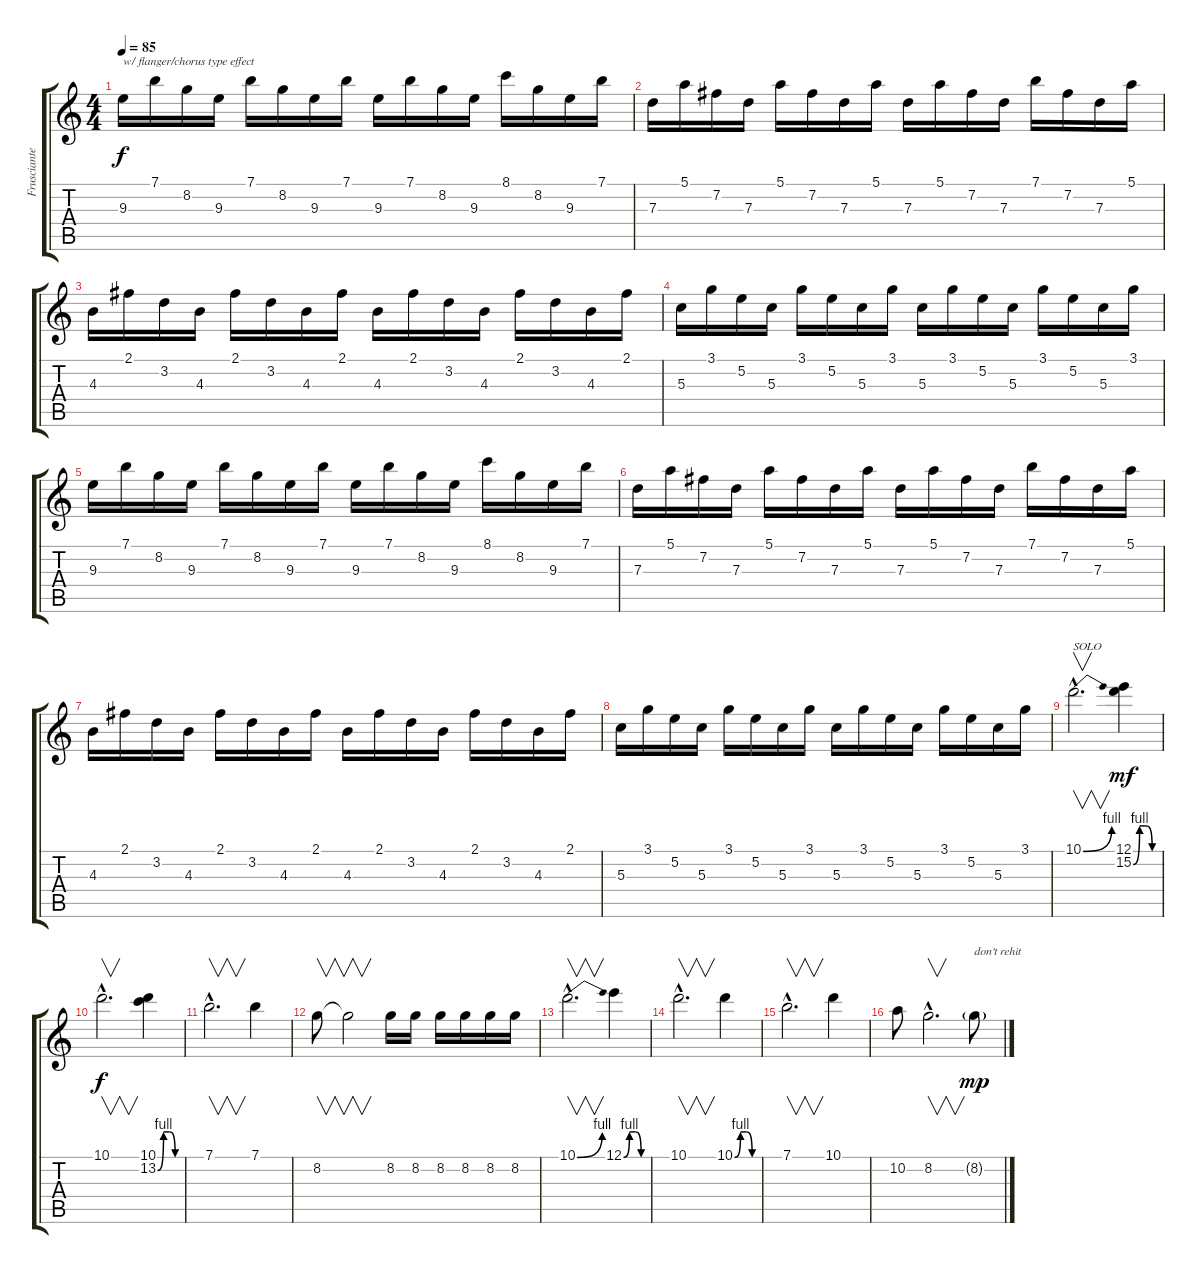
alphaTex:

\track ("Frusciante - Guitar" "Frusciante") {instrument electricguitarclean}
\staff {score tabs}
\tuning (E4 B3 G3 D3 A2 E2) {hide}
\ts (4 4)
\tempo 85
\clef g2
\ks c
9.3.16{txt "w/ flanger/chorus type effect" dy f instrument fx8scifi} 7.1.16 8.2.16 9.3.16 7.1.16 8.2.16 9.3.16 7.1.16 9.3.16 7.1.16 8.2.16 9.3.16 8.1.16 8.2.16 9.3.16 7.1.16 |
7.3.16 5.1.16 7.2.16 7.3.16 5.1.16 7.2.16 7.3.16 5.1.16 7.3.16 5.1.16 7.2.16 7.3.16 7.1.16 7.2.16 7.3.16 5.1.16 |
4.3.16 2.1.16 3.2.16 4.3.16 2.1.16 3.2.16 4.3.16 2.1.16 4.3.16 2.1.16 3.2.16 4.3.16 2.1.16 3.2.16 4.3.16 2.1.16 |
5.3.16 3.1.16 5.2.16 5.3.16 3.1.16 5.2.16 5.3.16 3.1.16 5.3.16 3.1.16 5.2.16 5.3.16 3.1.16 5.2.16 5.3.16 3.1.16 |
9.3.16 7.1.16 8.2.16 9.3.16 7.1.16 8.2.16 9.3.16 7.1.16 9.3.16 7.1.16 8.2.16 9.3.16 8.1.16 8.2.16 9.3.16 7.1.16 |
7.3.16 5.1.16 7.2.16 7.3.16 5.1.16 7.2.16 7.3.16 5.1.16 7.3.16 5.1.16 7.2.16 7.3.16 7.1.16 7.2.16 7.3.16 5.1.16 |
4.3.16 2.1.16 3.2.16 4.3.16 2.1.16 3.2.16 4.3.16 2.1.16 4.3.16 2.1.16 3.2.16 4.3.16 2.1.16 3.2.16 4.3.16 2.1.16 |
5.3.16 3.1.16 5.2.16 5.3.16 3.1.16 5.2.16 5.3.16 3.1.16 5.3.16 3.1.16 5.2.16 5.3.16 3.1.16 5.2.16 5.3.16 3.1.16 |
10.1{be (bend 0 0 60 4) hac}.2{v d txt "SOLO" instrument overdrivenguitar} (12.1 15.2{be (custom 0 0 15 4 30 4 45 0 60 0)}).4{dy mf} |
10.1{hac}.2{v d dy f} (10.1 13.2{be (custom 0 0 15 4 30 4 45 0 60 0)}).4 |
7.1{hac}.2{v d} 7.1.4 |
8.2.8{v} 8.2{t}.2{v} 8.2.16 8.2.16 8.2.16 8.2.16 8.2.16 8.2.16 |
10.1{be (bend 0 0 60 4) hac}.2{v d} 12.1{be (custom 0 0 15 4 30 4 45 0 60 0)}.4 |
10.1{hac}.2{v d} 10.1{be (custom 0 0 15 4 30 4 45 0 60 0)}.4 |
7.1{hac}.2{v d} 10.1.4 |
10.2.8 8.2{hac}.2{v d} 8.2{g}.8{txt "don't rehit" dy mp}
